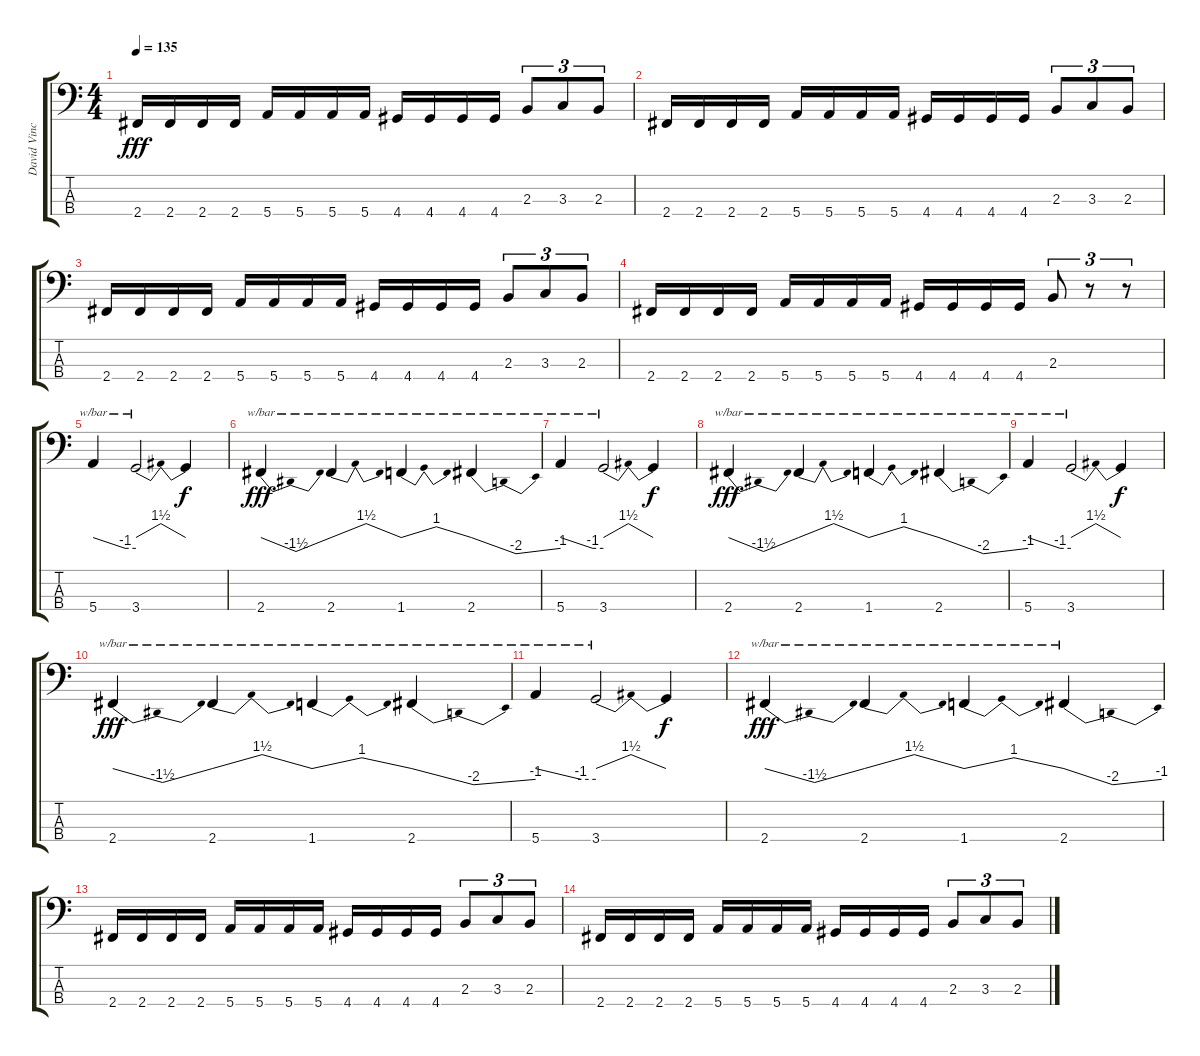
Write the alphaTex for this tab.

\track ("David Vincent" "David Vinc") {instrument electricbassfinger}
\staff {score tabs}
\tuning (G2 D2 A1 E1) {hide}
\ts (4 4)
\tempo 135
\clef f4
\ks c
2.4.16{dy fff} 2.4.16 2.4.16 2.4.16 5.4.16 5.4.16 5.4.16 5.4.16 4.4.16 4.4.16 4.4.16 4.4.16 2.3.8{tu (3 2)} 3.3.8{tu (3 2)} 2.3.8{tu (3 2)} |
2.4.16 2.4.16 2.4.16 2.4.16 5.4.16 5.4.16 5.4.16 5.4.16 4.4.16 4.4.16 4.4.16 4.4.16 2.3.8{tu (3 2)} 3.3.8{tu (3 2)} 2.3.8{tu (3 2)} |
2.4.16 2.4.16 2.4.16 2.4.16 5.4.16 5.4.16 5.4.16 5.4.16 4.4.16 4.4.16 4.4.16 4.4.16 2.3.8{tu (3 2)} 3.3.8{tu (3 2)} 2.3.8{tu (3 2)} |
2.4.16 2.4.16 2.4.16 2.4.16 5.4.16 5.4.16 5.4.16 5.4.16 4.4.16 4.4.16 4.4.16 4.4.16 2.3.8{tu (3 2)} r.8{tu (3 2)} r.8{tu (3 2)} |
5.4.4{tbe (custom default 0 0 45 -4 60 -4)} 3.4.2{tbe (dip default 0 0 30 6 60 0)} 3.4{t}.4{dy f} |
2.4.4{tbe (dip default 0 0 30 -6 60 0) dy fff} 2.4.4{tbe (dip default 0 0 30 6 60 0)} 1.4.4{tbe (dip default 0 0 30 4 60 0)} 2.4.4{tbe (dip default 0 0 45 -8 60 -4)} |
5.4.4{tbe (custom default 0 0 45 -4 60 -4)} 3.4.2{tbe (dip default 0 0 30 6 60 0)} 3.4{t}.4{dy f} |
2.4.4{tbe (dip default 0 0 30 -6 60 0) dy fff} 2.4.4{tbe (dip default 0 0 30 6 60 0)} 1.4.4{tbe (dip default 0 0 30 4 60 0)} 2.4.4{tbe (dip default 0 0 45 -8 60 -4)} |
5.4.4{tbe (custom default 0 0 45 -4 60 -4)} 3.4.2{tbe (dip default 0 0 30 6 60 0)} 3.4{t}.4{dy f} |
2.4.4{tbe (dip default 0 0 30 -6 60 0) dy fff} 2.4.4{tbe (dip default 0 0 30 6 60 0)} 1.4.4{tbe (dip default 0 0 30 4 60 0)} 2.4.4{tbe (dip default 0 0 45 -8 60 -4)} |
5.4.4{tbe (custom default 0 0 45 -4 60 -4)} 3.4.2{tbe (dip default 0 0 30 6 60 0)} 3.4{t}.4{dy f} |
2.4.4{tbe (dip default 0 0 30 -6 60 0) dy fff} 2.4.4{tbe (dip default 0 0 30 6 60 0)} 1.4.4{tbe (dip default 0 0 30 4 60 0)} 2.4.4{tbe (dip default 0 0 45 -8 60 -4)} |
2.4.16 2.4.16 2.4.16 2.4.16 5.4.16 5.4.16 5.4.16 5.4.16 4.4.16 4.4.16 4.4.16 4.4.16 2.3.8{tu (3 2)} 3.3.8{tu (3 2)} 2.3.8{tu (3 2)} |
2.4.16 2.4.16 2.4.16 2.4.16 5.4.16 5.4.16 5.4.16 5.4.16 4.4.16 4.4.16 4.4.16 4.4.16 2.3.8{tu (3 2)} 3.3.8{tu (3 2)} 2.3.8{tu (3 2)}
